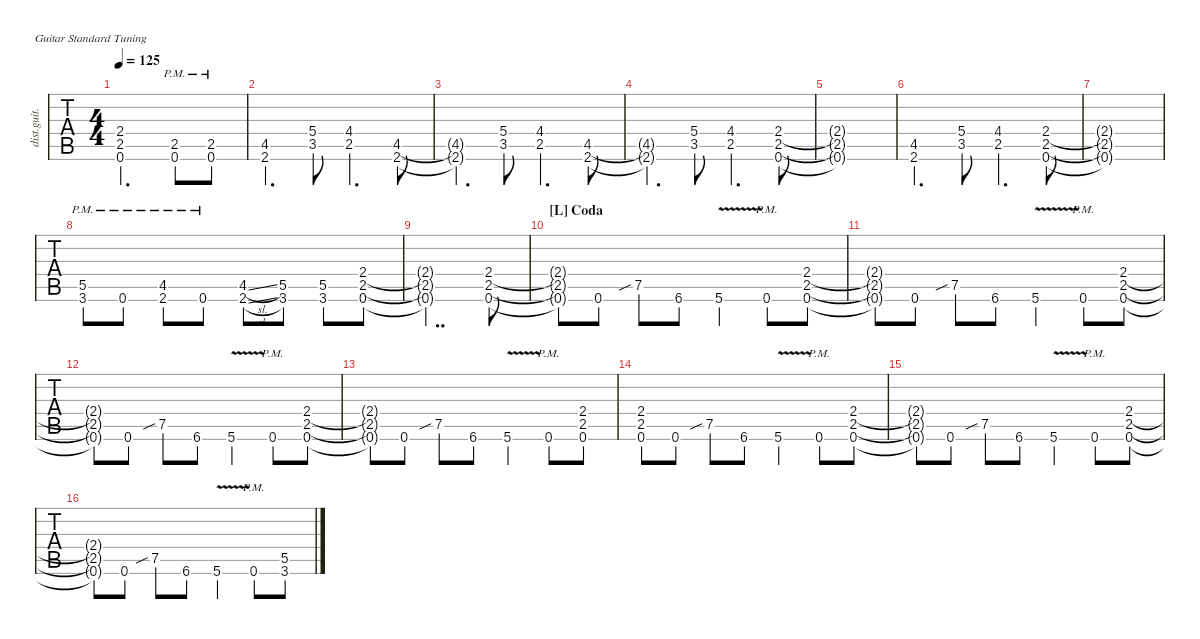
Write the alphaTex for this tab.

\defaultSystemsLayout 4
\hideDynamics
\bracketExtendMode nobrackets
\otherSystemsTrackNameOrientation horizontal
\track ("Rhythm Guitar 1 (James)" "dist.guit.") {defaultSystemsLayout 4 multiBarRest instrument distortionguitar}
\staff {tabs}
\tuning (E4 B3 G3 D3 A2 E2)
\ts (4 4)
\tempo 125
\clef g2
\ks c
(0.6{t} 2.5{t} 2.4{t}).2{d dy mf} (0.6{pm} 2.5{pm}).8 (0.6{pm} 2.5{pm}).8 |
(2.6{acc #} 4.5{acc #}).4{d} (3.5 5.4).8 (2.5 4.4{acc #}).4{d} (2.6{acc #} 4.5{acc #}).8 |
(2.6{t acc #} 4.5{t acc #}).4{d} (3.5 5.4).8 (2.5 4.4{acc #}).4{d} (2.6{acc #} 4.5{acc #}).8 |
(2.6{t acc #} 4.5{t acc #}).4{d} (3.5 5.4).8 (2.5 4.4{acc #}).4{d} (0.6 2.5 2.4).8 |
(2.4{t} 2.5{t} 0.6{t}).1 |
(2.6{acc #} 4.5{acc #}).4{d} (3.5 5.4).8 (2.5 4.4{acc #}).4{d} (0.6 2.5 2.4).8 |
(0.6{t} 2.5{t} 2.4{t}).1 |
(3.6{pm} 5.5{pm}).8 0.6{pm}.8 (2.6{pm acc #} 4.5{pm acc #}).8 0.6{pm}.8 (2.6{sl acc #} 4.5{sl acc #}).8 (3.6 5.5).8 (5.5 3.6).8 (0.6 2.5 2.4).8 |
(0.6{t} 2.5{t} 2.4{t}).2{dd} (0.6 2.5 2.4).8 |
\section ("L" "Coda")
(2.5{t} 0.6{t} 2.4{t}).8 0.6.8 7.5{sib}.8 6.6{acc #}.8 5.6{v}.4 0.6{pm}.8 (0.6 2.5 2.4).8 |
(2.5{t} 0.6{t} 2.4{t}).8 0.6.8 7.5{sib}.8 6.6{acc #}.8 5.6{v}.4 0.6{pm}.8 (0.6 2.5 2.4).8 |
(2.5{t} 0.6{t} 2.4{t}).8 0.6.8 7.5{sib}.8 6.6{acc #}.8 5.6{v}.4 0.6{pm}.8 (0.6 2.5 2.4).8 |
(2.5{t} 0.6{t} 2.4{t}).8 0.6.8 7.5{sib}.8 6.6{acc #}.8 5.6{v}.4 0.6{pm}.8 (0.6 2.5 2.4).8 |
(2.5 0.6 2.4).8 0.6.8 7.5{sib}.8 6.6{acc #}.8 5.6{v}.4 0.6{pm}.8 (0.6 2.5 2.4).8 |
(2.5{t} 0.6{t} 2.4{t}).8 0.6.8 7.5{sib}.8 6.6{acc #}.8 5.6{v}.4 0.6{pm}.8 (0.6 2.5 2.4).8 |
(2.5{t} 0.6{t} 2.4{t}).8 0.6.8 7.5{sib}.8 6.6{acc #}.8 5.6{v}.4 0.6{pm}.8 (3.6 5.5).8
